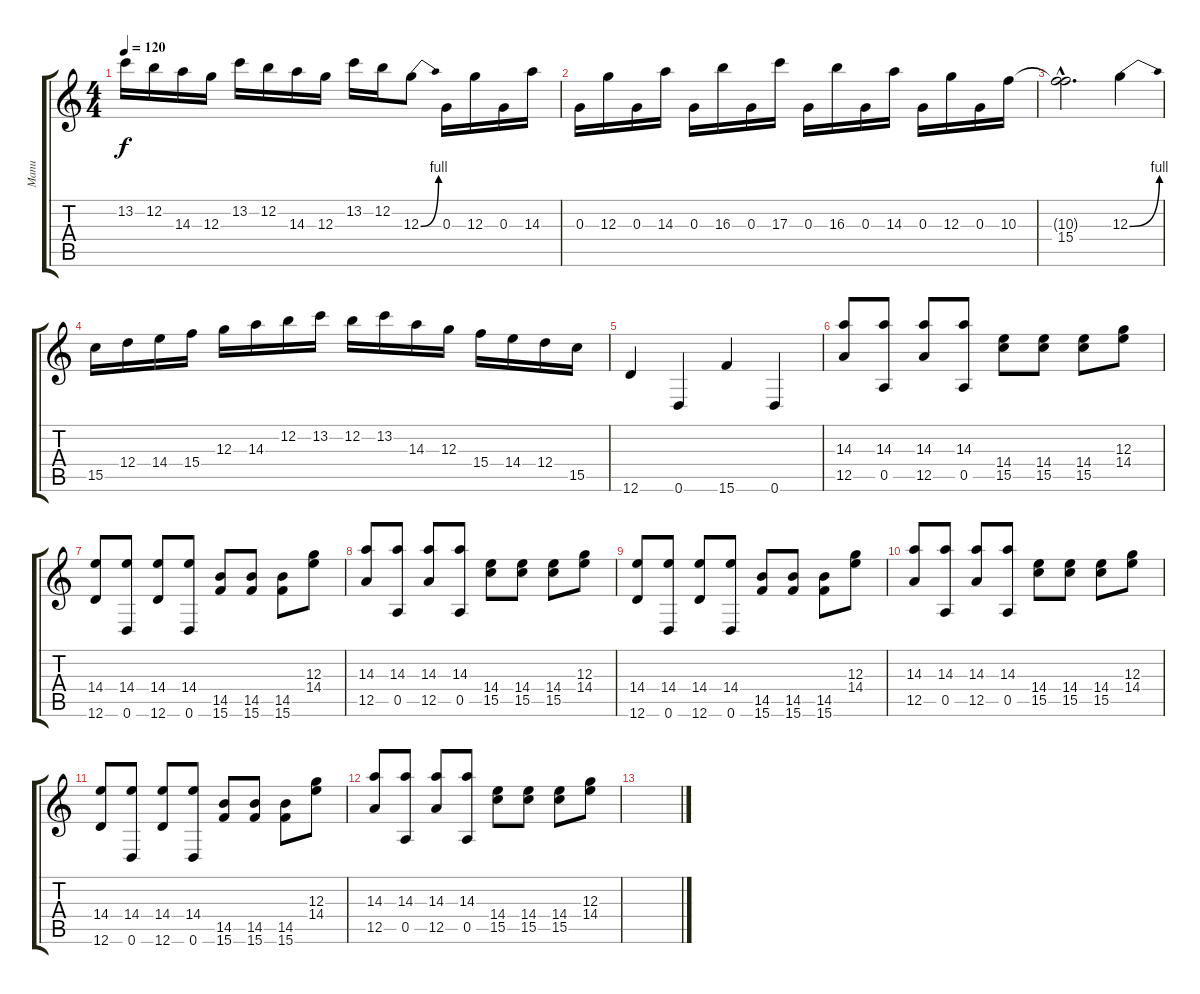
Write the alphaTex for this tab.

\track ("Manu" "Manu") {instrument distortionguitar}
\staff {score tabs}
\tuning (E4 B3 G3 D3 A2 D2) {hide}
\ts (4 4)
\tempo 120
\clef g2
\ks c
13.2.16{dy f} 12.2.16 14.3.16 12.3.16 13.2.16 12.2.16 14.3.16 12.3.16 13.2.16 12.2.16 12.3{be (bend 0 0 60 4)}.8 0.3.16 12.3.16 0.3.16 14.3.16 |
0.3.16 12.3.16 0.3.16 14.3.16 0.3.16 16.3.16 0.3.16 17.3.16 0.3.16 16.3.16 0.3.16 14.3.16 0.3.16 12.3.16 0.3.16 10.3.16 |
(10.3{hac t} 15.4{hac}).2{d} 12.3{be (bend 0 0 60 4)}.4 |
15.5.16 12.4.16 14.4.16 15.4.16 12.3.16 14.3.16 12.2.16 13.2.16 12.2.16 13.2.16 14.3.16 12.3.16 15.4.16 14.4.16 12.4.16 15.5.16 |
12.6.4{volume 10 instrument fx4atmosphere} 0.6.4 15.6.4 0.6.4 |
(14.3 12.5).8 (14.3 0.5).8 (14.3 12.5).8 (14.3 0.5).8 (14.4 15.5).8 (14.4 15.5).8 (14.4 15.5).8 (12.3 14.4).8 |
(14.4 12.6).8 (14.4 0.6).8 (14.4 12.6).8 (14.4 0.6).8 (14.5 15.6).8 (14.5 15.6).8 (14.5 15.6).8 (12.3 14.4).8 |
(14.3 12.5).8 (14.3 0.5).8 (14.3 12.5).8 (14.3 0.5).8 (14.4 15.5).8 (14.4 15.5).8 (14.4 15.5).8 (12.3 14.4).8 |
(14.4 12.6).8 (14.4 0.6).8 (14.4 12.6).8 (14.4 0.6).8 (14.5 15.6).8 (14.5 15.6).8 (14.5 15.6).8 (12.3 14.4).8 |
(14.3 12.5).8 (14.3 0.5).8 (14.3 12.5).8 (14.3 0.5).8 (14.4 15.5).8 (14.4 15.5).8 (14.4 15.5).8 (12.3 14.4).8 |
(14.4 12.6).8 (14.4 0.6).8 (14.4 12.6).8 (14.4 0.6).8 (14.5 15.6).8 (14.5 15.6).8 (14.5 15.6).8 (12.3 14.4).8 |
(14.3 12.5).8 (14.3 0.5).8 (14.3 12.5).8 (14.3 0.5).8 (14.4 15.5).8 (14.4 15.5).8 (14.4 15.5).8 (12.3 14.4).8 |
\section ("" "")
